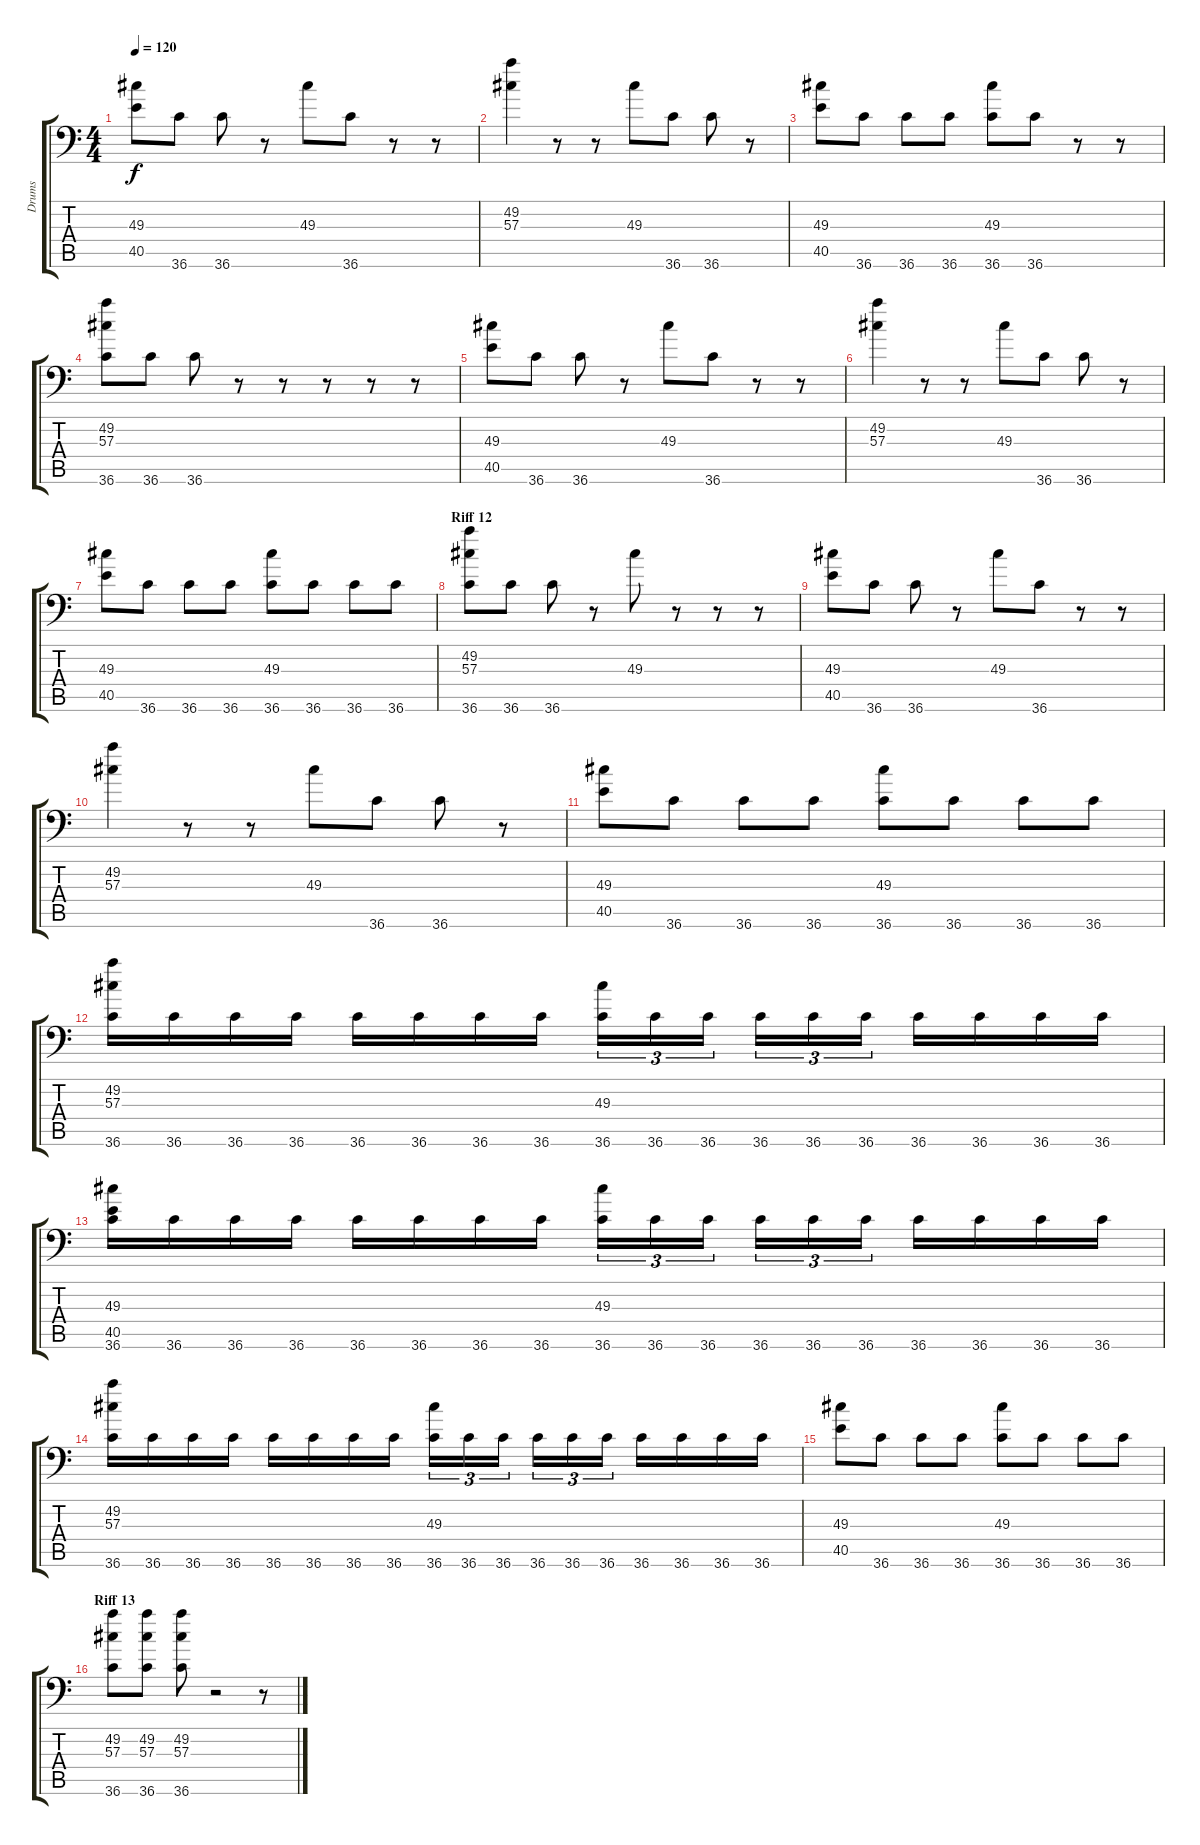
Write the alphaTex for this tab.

\track ("Drums" "Drums") {instrument acousticgrandpiano}
\staff {score tabs}
\tuning (C-1 C-1 C-1 C-1 C-1 C-1) {hide}
\ts (4 4)
\tempo 120
\clef f4
\ks c
(49.3 40.5).8{dy f} 36.6.8 36.6.8 r.8 49.3.8 36.6.8 r.8 r.8 |
(49.2 57.3).4 r.8 r.8 49.3.8 36.6.8 36.6.8 r.8 |
(49.3 40.5).8 36.6.8 36.6.8 36.6.8 (49.3 36.6).8 36.6.8 r.8 r.8 |
(49.2 57.3 36.6).8 36.6.8 36.6.8 r.8 r.8 r.8 r.8 r.8 |
(49.3 40.5).8 36.6.8 36.6.8 r.8 49.3.8 36.6.8 r.8 r.8 |
(49.2 57.3).4 r.8 r.8 49.3.8 36.6.8 36.6.8 r.8 |
(49.3 40.5).8 36.6.8 36.6.8 36.6.8 (49.3 36.6).8 36.6.8 36.6.8 36.6.8 |
\section ("" "Riff 12")
(49.2 57.3 36.6).8 36.6.8 36.6.8 r.8 49.3.8 r.8 r.8 r.8 |
(49.3 40.5).8 36.6.8 36.6.8 r.8 49.3.8 36.6.8 r.8 r.8 |
(49.2 57.3).4 r.8 r.8 49.3.8 36.6.8 36.6.8 r.8 |
(49.3 40.5).8 36.6.8 36.6.8 36.6.8 (49.3 36.6).8 36.6.8 36.6.8 36.6.8 |
(49.2 57.3 36.6).16 36.6.16 36.6.16 36.6.16 36.6.16 36.6.16 36.6.16 36.6.16 (49.3 36.6).16{tu (3 2)} 36.6.16{tu (3 2)} 36.6.16{tu (3 2)} 36.6.16{tu (3 2)} 36.6.16{tu (3 2)} 36.6.16{tu (3 2)} 36.6.16 36.6.16 36.6.16 36.6.16 |
(49.3 40.5 36.6).16 36.6.16 36.6.16 36.6.16 36.6.16 36.6.16 36.6.16 36.6.16 (49.3 36.6).16{tu (3 2)} 36.6.16{tu (3 2)} 36.6.16{tu (3 2)} 36.6.16{tu (3 2)} 36.6.16{tu (3 2)} 36.6.16{tu (3 2)} 36.6.16 36.6.16 36.6.16 36.6.16 |
(49.2 57.3 36.6).16 36.6.16 36.6.16 36.6.16 36.6.16 36.6.16 36.6.16 36.6.16 (49.3 36.6).16{tu (3 2)} 36.6.16{tu (3 2)} 36.6.16{tu (3 2)} 36.6.16{tu (3 2)} 36.6.16{tu (3 2)} 36.6.16{tu (3 2)} 36.6.16 36.6.16 36.6.16 36.6.16 |
(49.3 40.5).8 36.6.8 36.6.8 36.6.8 (49.3 36.6).8 36.6.8 36.6.8 36.6.8 |
\section ("" "Riff 13")
(49.2 57.3 36.6).8 (49.2 57.3 36.6).8 (49.2 57.3 36.6).8 r.2 r.8
